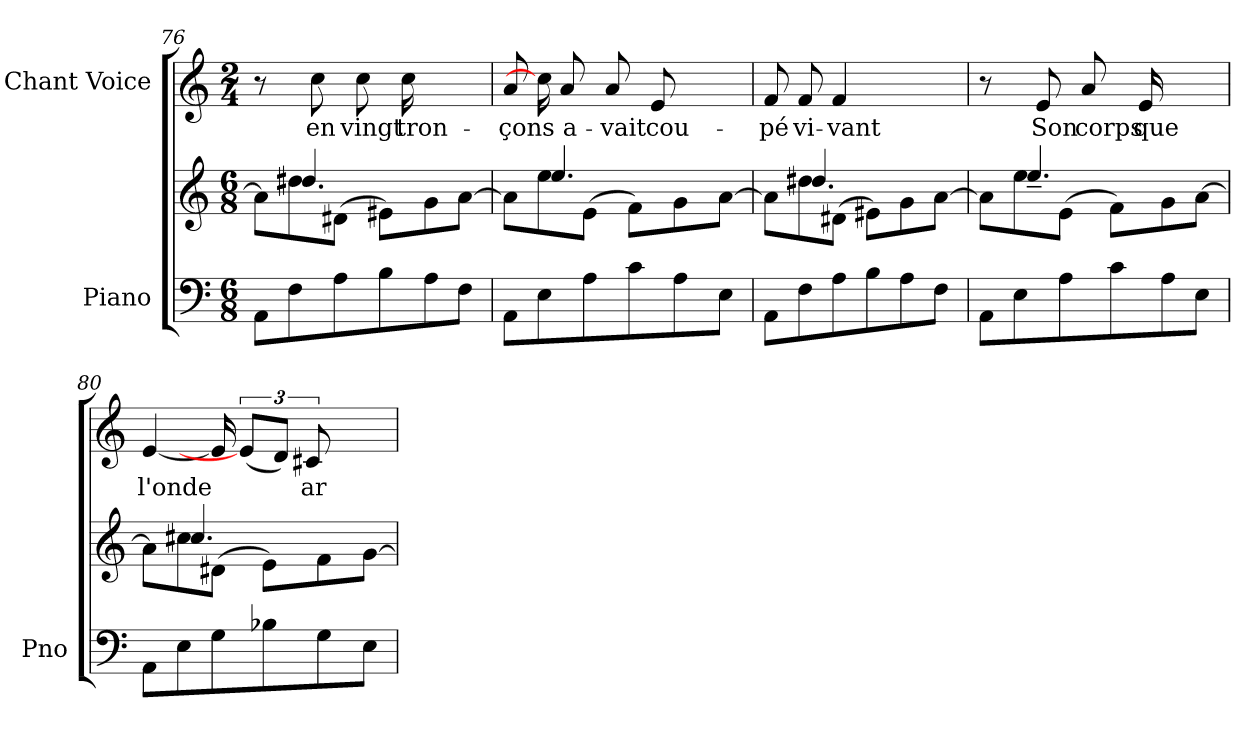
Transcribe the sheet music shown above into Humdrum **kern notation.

**kern	**kern	**kern	**text
*part2	*part2	*part1	*part1
*staff3	*staff2	*staff1	*staff1
*I"Piano	*	*I"Chant Voice	*
*I'Pno	*	*	*
*clefF4	*clefG2	*clefG2	*
*k[]	*k[]	*k[]	*
*M6/8	*M6/8	*M2/4	*
=76	=76	=76	=76
*	*^	*	*
!	!	!	!LO:N:vis=8	!
8AA\L	8a\L]	8ryy	8.r	.
!	!LO:N:head=solid	!	!	!
8F\	8dd#X\	4.dd#/	.	.
!	!	!	!	!LO:LY:b
.	.	.	8cc\	en
8A\	(>8d#X\J	.	.	.
!	!	!	!	!LO:LY:b
.	.	.	8cc\	vingt
8B\	8e#X\L)	.	.	.
!	!	!	!	!LO:LY:b
.	.	.	[16cc\	tron-
8A\	8g\	4ryy	4ryy	.
8F\J	[8a\J	.	.	.
=77	=77	=77	=77	=77
!	!	!	!	!LO:LY:b
8AA\L	8a\L]	8ryy	8a/	-çons
!	!LO:N:head=solid	!	!	!
8E\	8ee\	4.ee/	16cc\]	.
!	!	!	!	!LO:LY:b
.	.	.	8a/	a-
8A\	(>8e\J	.	.	.
!	!	!	!	!LO:LY:b
.	.	.	8a/	-vait
8c\	8f\L)	.	.	.
!	!	!	!	!LO:LY:b
.	.	.	8e/	cou -
8A\	8g\	4ryy	.	.
.	.	.	8.ryy	.
8E\J	[8a\J	.	.	.
!!LO:LB:g=z
=78	=78	=78	=78	=78
!	!	!	!	!LO:LY:b
8AA\L	8a\L]	8ryy	8f/	- pé
!	!LO:N:head=solid	!	!	!LO:LY:b
8F\	8dd#X\	4.dd#/	8f/	vi-
!	!	!	!	!LO:LY:b
8A\	(>8d#X\J	.	4f/	-vant
8B\	8e#X\L)	.	.	.
8A\	8g\	4ryy	4ryy	.
8F\J	[8a\J	.	.	.
=79	=79	=79	=79	=79
!	!	!	!LO:N:vis=8	!
8AA\L	8a\L]	8ryy	8.r	.
!	!LO:N:head=solid	!	!	!
8E\	8ee\	4.ee~/	.	.
!	!	!	!	!LO:LY:b
.	.	.	8e/	Son
8A\	(>8e\J	.	.	.
!	!	!	!	!LO:LY:b
.	.	.	8a/	corps
8c\	8f\L)	.	.	.
!	!	!	!	!LO:LY:b
.	.	.	[16e/	que
8A\	8g\	4ryy	4ryy	.
8E\J	[8a\J	.	.	.
=80	=80	=80	=80	=80
!	!	!	!	!LO:LY:b
8AA\L	8a\L]	8ryy	[4e/	l'onde
!	!LO:N:head=solid	!	!	!
8E\	8cc#X\	4.cc#/	.	.
8G\	(>8d#X\J	.	16e/]	.
.	.	.	(<12e/L]	.
8B-X\	8e\L)	.	.	.
.	.	.	12d/J)	.
!	!	!	!	!LO:LY:b
.	.	.	12c#X/	ar-
8G\	8f\	4ryy	.	.
.	.	.	8.ryy	.
8E\J	[8g\J	.	.	.
*	*v	*v	*	*
=	=	=	=
*-	*-	*-	*-
